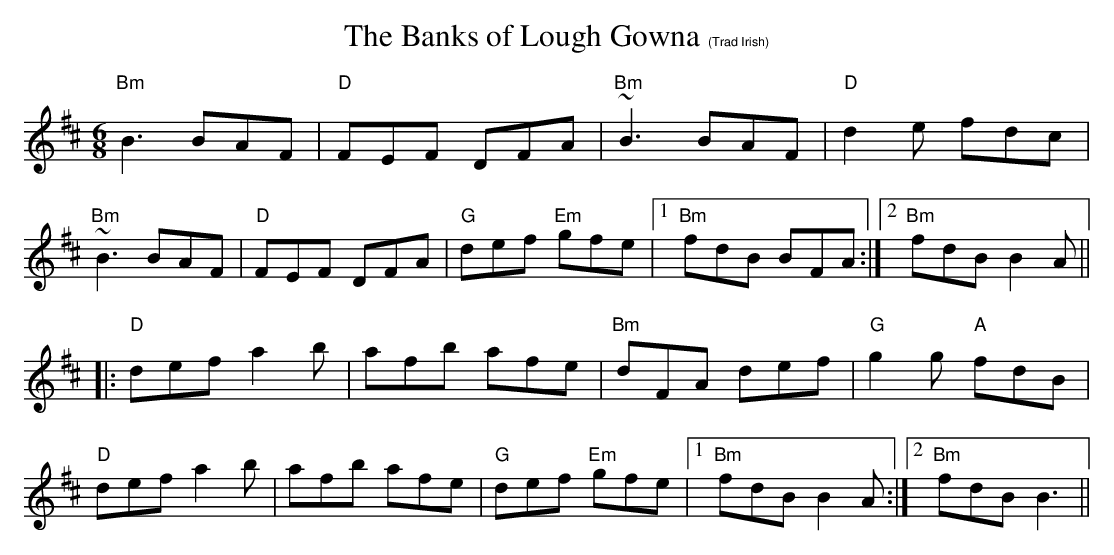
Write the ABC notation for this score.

X:1
T: The Banks of Lough Gowna $1(Trad Irish)
M: 6/8
L: 1/8
K: D
"Bm"B3 BAF|"D"FEF DFA|"Bm"~B3 BAF|"D"d2 e fdc|
"Bm"~B3 BAF|"D"FEF DFA|"G"def "Em"gfe|1"Bm"fdB BFA:|\
	[2 "Bm"fdB B2A||
[|:"D"def a2b|afb afe|"Bm"dFA def|"G"g2 g "A"fdB|
"D"def a2b |afb afe|"G"def "Em"gfe|1"Bm"fdB B2A:|\
	[2 "Bm"fdB B3||

$SmallRMargin
$SmallLMargin
